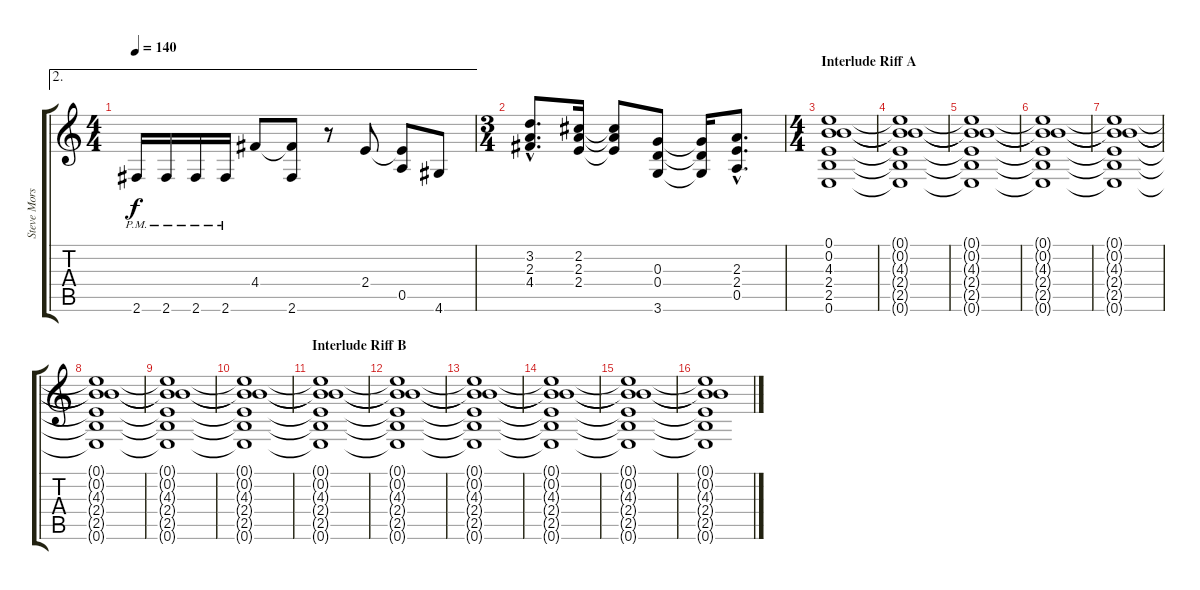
\track ("Steve Morse Guitar Lead III" "Steve Mors") {instrument distortionguitar}
\staff {score tabs}
\tuning (E4 B3 G3 D3 A2 E2) {hide}
\ae 2
\ts (4 4)
\tempo 140
\clef g2
\ks c
2.6{pm}.16{dy f} 2.6{pm}.16 2.6{pm}.16 2.6{pm}.16 4.4.8 (4.4{t} 2.6).8 r.8 2.4.8 (2.4{t} 0.5).8 4.6.8 |
\ts (3 4)
(3.2{hac} 2.3{hac} 4.4{hac}).8{d} (2.2 2.3 2.4).16 (2.2{t} 2.3{t} 2.4{t}).8 (0.3 0.4 3.6).8 (0.3{t} 0.4{t} 3.6{t}).16 (2.3{hac} 2.4{hac} 0.5{hac}).8{d} |
\ts (4 4)
\section ("" "Interlude Riff A")
(0.1 0.2 4.3 2.4 2.5 0.6).1{volume 12} |
(0.1{t} 0.2{t} 4.3{t} 2.4{t} 2.5{t} 0.6{t}).1 |
(0.1{t} 0.2{t} 4.3{t} 2.4{t} 2.5{t} 0.6{t}).1 |
(0.1{t} 0.2{t} 4.3{t} 2.4{t} 2.5{t} 0.6{t}).1 |
(0.1{t} 0.2{t} 4.3{t} 2.4{t} 2.5{t} 0.6{t}).1{volume 6} |
(0.1{t} 0.2{t} 4.3{t} 2.4{t} 2.5{t} 0.6{t}).1 |
(0.1{t} 0.2{t} 4.3{t} 2.4{t} 2.5{t} 0.6{t}).1 |
(0.1{t} 0.2{t} 4.3{t} 2.4{t} 2.5{t} 0.6{t}).1 |
\section ("" "Interlude Riff B")
(0.1{t} 0.2{t} 4.3{t} 2.4{t} 2.5{t} 0.6{t}).1 |
(0.1{t} 0.2{t} 4.3{t} 2.4{t} 2.5{t} 0.6{t}).1 |
(0.1{t} 0.2{t} 4.3{t} 2.4{t} 2.5{t} 0.6{t}).1 |
(0.1{t} 0.2{t} 4.3{t} 2.4{t} 2.5{t} 0.6{t}).1 |
(0.1{t} 0.2{t} 4.3{t} 2.4{t} 2.5{t} 0.6{t}).1 |
(0.1{t} 0.2{t} 4.3{t} 2.4{t} 2.5{t} 0.6{t}).1
